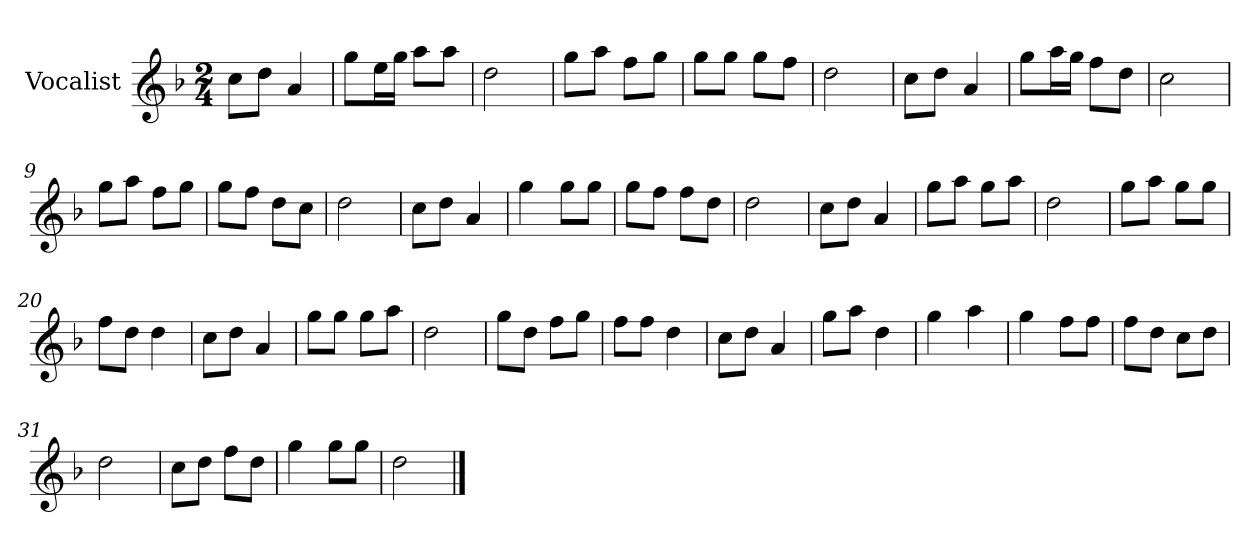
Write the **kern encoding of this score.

**kern
*part1
*staff1
*I"Vocalist
*k[b-]
*F:
*M2/4
=
8ccL
8ddJ
4a
=1
8ggL
16eeL
16ggJJ
8aaL
8aaJ
=2
2dd
=3
8ggL
8aaJ
8ffL
8ggJ
=4
8ggL
8ggJ
8ggL
8ffJ
=5
2dd
=6
8ccL
8ddJ
4a
=7
8ggL
16aaL
16ggJJ
8ffL
8ddJ
=8
2cc
=9
8ggL
8aaJ
8ffL
8ggJ
=10
8ggL
8ffJ
8ddL
8ccJ
=11
2dd
=12
8ccL
8ddJ
4a
=13
4gg
8ggL
8ggJ
=14
8ggL
8ffJ
8ffL
8ddJ
=15
2dd
=16
8ccL
8ddJ
4a
=17
8ggL
8aaJ
8ggL
8aaJ
=18
2dd
=19
8ggL
8aaJ
8ggL
8ggJ
=20
8ffL
8ddJ
4dd
=21
8ccL
8ddJ
4a
=22
8ggL
8ggJ
8ggL
8aaJ
=23
2dd
=24
8ggL
8ddJ
8ffL
8ggJ
=25
8ffL
8ffJ
4dd
=26
8ccL
8ddJ
4a
=27
8ggL
8aaJ
4dd
=28
4gg
4aa
=29
4gg
8ffL
8ffJ
=30
8ffL
8ddJ
8ccL
8ddJ
=31
2dd
=32
8ccL
8ddJ
8ffL
8ddJ
=33
4gg
8ggL
8ggJ
=34
2dd
==
*-
